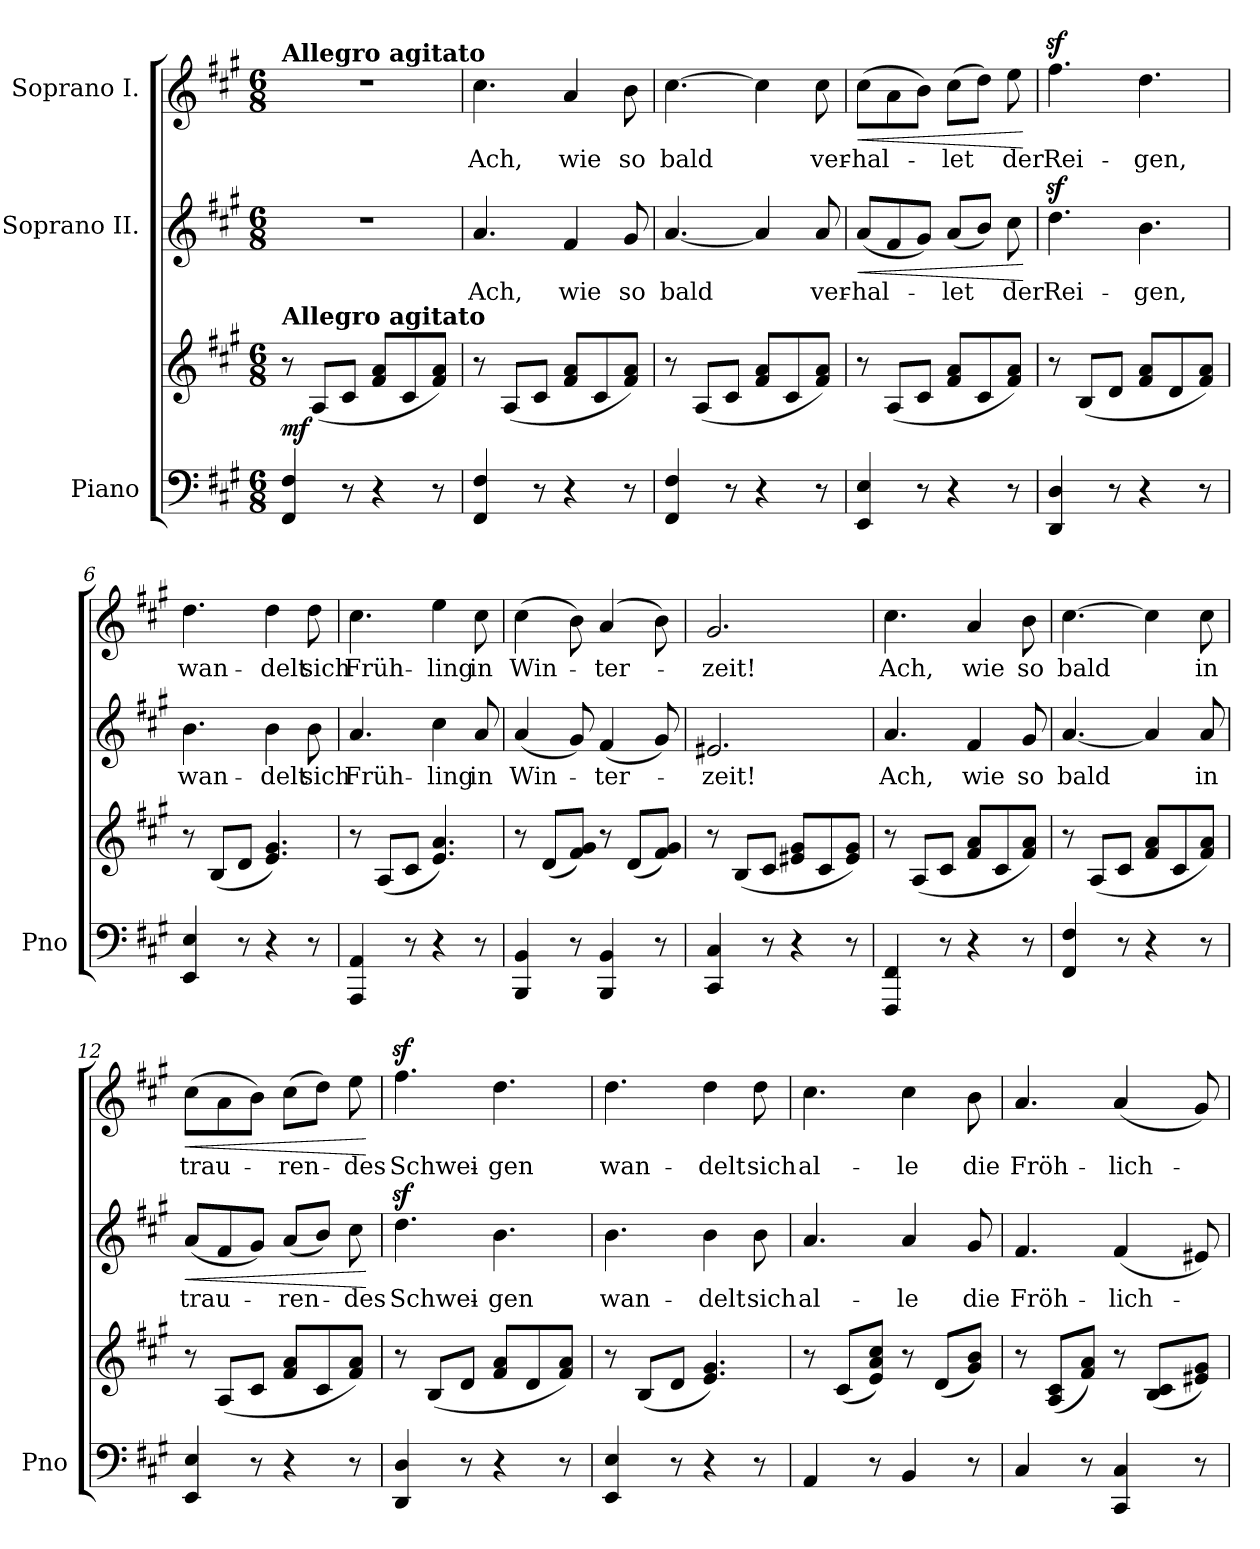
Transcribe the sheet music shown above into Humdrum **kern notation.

**kern	**kern	**dynam	**kern	**text	**dynam	**kern	**text	**dynam
*part3	*part3	*part3	*part2	*part2	*part2	*part1	*part1	*part1
*staff4	*staff3	*staff3/4	*staff2	*staff2	*staff2	*staff1	*staff1	*staff1
*I"Piano	*	*	*I"Soprano II.	*	*	*I"Soprano I.	*	*
*I'Pno	*	*	*	*	*	*	*	*
*clefF4	*clefG2	*	*clefG2	*	*	*clefG2	*	*
*k[f#c#g#]	*k[f#c#g#]	*	*k[f#c#g#]	*	*	*k[f#c#g#]	*	*
*M6/8	*M6/8	*	*M6/8	*	*	*M6/8	*	*
=1	=1	=1	=1	=1	=1	=1	=1	=1
!	!	!	!	!	!	!LO:TX:a:B:t=Allegro agitato	!	!
!	!LO:TX:a:B:t=Allegro agitato	!	!	!	!	!	!	!
!	!	!LO:DY:a=2	!	!	!	!	!	!
4FF#/ 4F#/	8r	mf	2.r	.	.	2.r	.	.
.	(<8A/L	.	.	.	.	.	.	.
8r	8c#/J	.	.	.	.	.	.	.
4r	8f#/ 8a/L	.	.	.	.	.	.	.
.	8c#/	.	.	.	.	.	.	.
8r	8f#/ 8a/J)	.	.	.	.	.	.	.
=2	=2	=2	=2	=2	=2	=2	=2	=2
4FF#/ 4F#/	8r	.	4.a/	Ach,	.	4.cc#\	Ach,	.
.	(<8A/L	.	.	.	.	.	.	.
8r	8c#/J	.	.	.	.	.	.	.
4r	8f#/ 8a/L	.	4f#/	wie	.	4a/	wie	.
.	8c#/	.	.	.	.	.	.	.
8r	8f#/ 8a/J)	.	8g#/	so	.	8b\	so	.
=3	=3	=3	=3	=3	=3	=3	=3	=3
4FF#/ 4F#/	8r	.	[4.a/	bald	.	[4.cc#\	bald	.
.	(<8A/L	.	.	.	.	.	.	.
8r	8c#/J	.	.	.	.	.	.	.
4r	8f#/ 8a/L	.	4a/]	.	.	4cc#\]	.	.
.	8c#/	.	.	.	.	.	.	.
8r	8f#/ 8a/J)	.	8a/	ver-	.	8cc#\	ver-	.
=4	=4	=4	=4	=4	=4	=4	=4	=4
!	!	!	!	!	!LO:HP:b	!	!	!LO:HP:b
4EE/ 4E/	8r	.	(<8a/L	-hal-	<	(>8cc#\L	-hal-	<
.	(<8A/L	.	8f#/	.	.	8a\	.	.
8r	8c#/J	.	8g#/J)	.	.	8b\J)	.	.
4r	8f#/ 8a/L	.	(8a/L	-let	.	(>8cc#\L	-let	.
.	8c#/	.	8b/J)	.	.	8dd\J)	.	.
8r	8f#/ 8a/J)	.	8cc#\	der	.	8ee\	der	.
.	.	.	.	.	[	.	.	[
=5	=5	=5	=5	=5	=5	=5	=5	=5
4DD/ 4D/	8r	.	4.ddz>\	Rei-	.	4.ff#z>\	Rei-	.
.	(<8B/L	.	.	.	.	.	.	.
8r	8d/J	.	.	.	.	.	.	.
4r	8f#/ 8a/L	.	4.b\	-gen,	.	4.dd\	-gen,	.
.	8d/	.	.	.	.	.	.	.
8r	8f#/ 8a/J)	.	.	.	.	.	.	.
=6	=6	=6	=6	=6	=6	=6	=6	=6
4EE/ 4E/	8r	.	4.b\	wan-	.	4.dd\	wan-	.
.	(<8B/L	.	.	.	.	.	.	.
8r	8d/J	.	.	.	.	.	.	.
4r	4.e/ 4.g#/)	.	4b\	-delt	.	4dd\	-delt	.
8r	.	.	8b\	sich	.	8dd\	sich	.
=7	=7	=7	=7	=7	=7	=7	=7	=7
4AAA/ 4AA/	8r	.	4.a/	Früh-	.	4.cc#\	Früh-	.
.	(8A/L	.	.	.	.	.	.	.
8r	8c#/J	.	.	.	.	.	.	.
4r	4.e/ 4.a/)	.	4cc#\	-ling	.	4ee\	-ling	.
8r	.	.	8a/	in	.	8cc#\	in	.
=8	=8	=8	=8	=8	=8	=8	=8	=8
4BBB/ 4BB/	8r	.	(<4a/	Win-	.	(>4cc#\	Win-	.
.	(8d/L	.	.	.	.	.	.	.
8r	8f#/ 8g#/J)	.	8g#/)	.	.	8b\)	.	.
4BBB/ 4BB/	8r	.	(<4f#/	-ter-	.	(4a/	-ter-	.
.	(8d/L	.	.	.	.	.	.	.
8r	8f#/ 8g#/J)	.	8g#/)	.	.	8b\)	.	.
=9	=9	=9	=9	=9	=9	=9	=9	=9
4CC#/ 4C#/	8r	.	2.e#X/	-zeit!	.	2.g#/	-zeit!	.
.	(<8B/L	.	.	.	.	.	.	.
8r	8c#/J	.	.	.	.	.	.	.
4r	8e#X/ 8g#/L	.	.	.	.	.	.	.
.	8c#/	.	.	.	.	.	.	.
8r	8e#/ 8g#/J)	.	.	.	.	.	.	.
=10	=10	=10	=10	=10	=10	=10	=10	=10
4FFF#/ 4FF#/	8r	.	4.a/	Ach,	.	4.cc#\	Ach,	.
.	(<8A/L	.	.	.	.	.	.	.
8r	8c#/J	.	.	.	.	.	.	.
4r	8f#/ 8a/L	.	4f#/	wie	.	4a/	wie	.
.	8c#/	.	.	.	.	.	.	.
8r	8f#/ 8a/J)	.	8g#/	so	.	8b\	so	.
=11	=11	=11	=11	=11	=11	=11	=11	=11
4FF#/ 4F#/	8r	.	[4.a/	bald	.	[4.cc#\	bald	.
.	(<8A/L	.	.	.	.	.	.	.
8r	8c#/J	.	.	.	.	.	.	.
4r	8f#/ 8a/L	.	4a/]	.	.	4cc#\]	.	.
.	8c#/	.	.	.	.	.	.	.
8r	8f#/ 8a/J)	.	8a/	in	.	8cc#\	in	.
=12	=12	=12	=12	=12	=12	=12	=12	=12
!	!	!	!	!	!LO:HP:b	!	!	!LO:HP:b
4EE/ 4E/	8r	.	(<8a/L	trau-	<	(>8cc#\L	trau-	<
.	(<8A/L	.	8f#/	.	.	8a\	.	.
8r	8c#/J	.	8g#/J)	.	.	8b\J)	.	.
4r	8f#/ 8a/L	.	(8a/L	-ren-	.	(>8cc#\L	-ren-	.
.	8c#/	.	8b/J)	.	.	8dd\J)	.	.
8r	8f#/ 8a/J)	.	8cc#\	-des	.	8ee\	-des	.
.	.	.	.	.	[	.	.	[
=13	=13	=13	=13	=13	=13	=13	=13	=13
4DD/ 4D/	8r	.	4.ddz>\	Schwei-	.	4.ff#z>\	Schwei-	.
.	(<8B/L	.	.	.	.	.	.	.
8r	8d/J	.	.	.	.	.	.	.
4r	8f#/ 8a/L	.	4.b\	-gen	.	4.dd\	-gen	.
.	8d/	.	.	.	.	.	.	.
8r	8f#/ 8a/J)	.	.	.	.	.	.	.
=14	=14	=14	=14	=14	=14	=14	=14	=14
4EE/ 4E/	8r	.	4.b\	wan-	.	4.dd\	wan-	.
.	(8B/L	.	.	.	.	.	.	.
8r	8d/J	.	.	.	.	.	.	.
4r	4.e/ 4.g#/)	.	4b\	-delt	.	4dd\	-delt	.
8r	.	.	8b\	sich	.	8dd\	sich	.
=15	=15	=15	=15	=15	=15	=15	=15	=15
4AA/	8r	.	4.a/	al-	.	4.cc#\	al-	.
.	(8c#/L	.	.	.	.	.	.	.
8r	8e/ 8a/ 8cc#/J)	.	.	.	.	.	.	.
4BB/	8r	.	4a/	-le	.	4cc#\	-le	.
.	(8d/L	.	.	.	.	.	.	.
8r	8g#/ 8b/J)	.	8g#/	die	.	8b\	die	.
=16	=16	=16	=16	=16	=16	=16	=16	=16
4C#/	8r	.	4.f#/	Fröh-	.	4.a/	Fröh-	.
.	(8A/ 8c#/L	.	.	.	.	.	.	.
8r	8f#/ 8a/J)	.	.	.	.	.	.	.
4CC#/ 4C#/	8r	.	(<4f#/	-lich-	.	(<4a/	-lich-	.
.	(8B/ 8c#/L	.	.	.	.	.	.	.
8r	8e#X/ 8g#/J)	.	8e#X/)	.	.	8g#/)	.	.
=	=	=	=	=	=	=	=	=
*-	*-	*-	*-	*-	*-	*-	*-	*-
